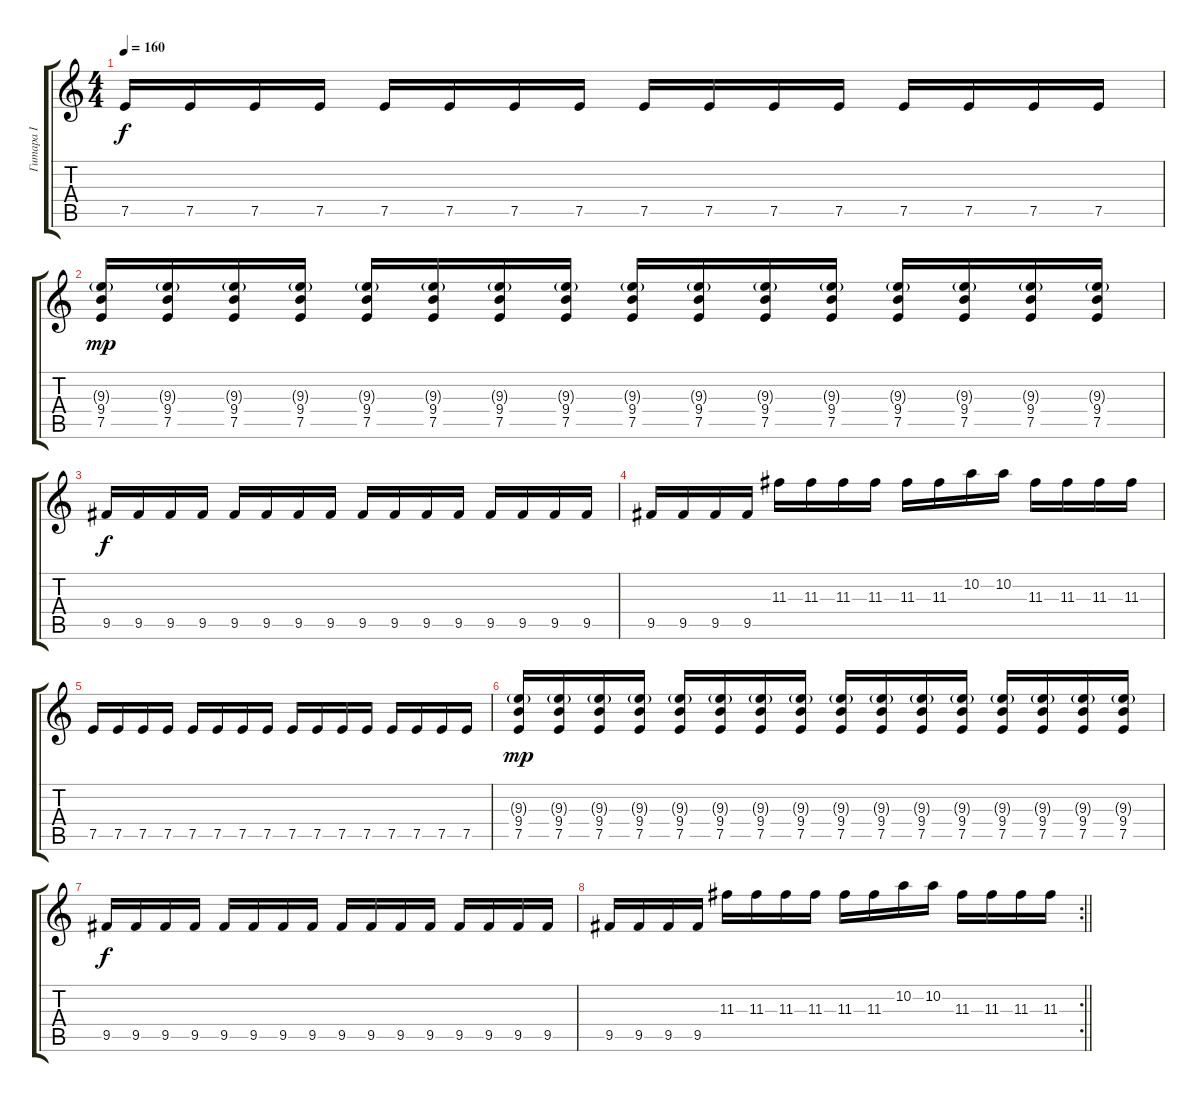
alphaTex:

\track ("Гитара I" "Гитара I") {instrument distortionguitar}
\staff {score tabs}
\tuning (E4 B3 G3 D3 A2 E2) {hide}
\ts (4 4)
\tempo 160
\clef g2
\ks c
7.5.16{dy f} 7.5.16 7.5.16 7.5.16 7.5.16 7.5.16 7.5.16 7.5.16 7.5.16 7.5.16 7.5.16 7.5.16 7.5.16 7.5.16 7.5.16 7.5.16 |
(9.3{g} 9.4 7.5).16{dy mp} (9.3{g} 9.4 7.5).16 (9.3{g} 9.4 7.5).16 (9.3{g} 9.4 7.5).16 (9.3{g} 9.4 7.5).16 (9.3{g} 9.4 7.5).16 (9.3{g} 9.4 7.5).16 (9.3{g} 9.4 7.5).16 (9.3{g} 9.4 7.5).16 (9.3{g} 9.4 7.5).16 (9.3{g} 9.4 7.5).16 (9.3{g} 9.4 7.5).16 (9.3{g} 9.4 7.5).16 (9.3{g} 9.4 7.5).16 (9.3{g} 9.4 7.5).16 (9.3{g} 9.4 7.5).16 |
9.5.16{dy f} 9.5.16 9.5.16 9.5.16 9.5.16 9.5.16 9.5.16 9.5.16 9.5.16 9.5.16 9.5.16 9.5.16 9.5.16 9.5.16 9.5.16 9.5.16 |
9.5.16 9.5.16 9.5.16 9.5.16 11.3.16 11.3.16 11.3.16 11.3.16 11.3.16 11.3.16 10.2.16 10.2.16 11.3.16 11.3.16 11.3.16 11.3.16 |
7.5.16 7.5.16 7.5.16 7.5.16 7.5.16 7.5.16 7.5.16 7.5.16 7.5.16 7.5.16 7.5.16 7.5.16 7.5.16 7.5.16 7.5.16 7.5.16 |
(9.3{g} 9.4 7.5).16{dy mp} (9.3{g} 9.4 7.5).16 (9.3{g} 9.4 7.5).16 (9.3{g} 9.4 7.5).16 (9.3{g} 9.4 7.5).16 (9.3{g} 9.4 7.5).16 (9.3{g} 9.4 7.5).16 (9.3{g} 9.4 7.5).16 (9.3{g} 9.4 7.5).16 (9.3{g} 9.4 7.5).16 (9.3{g} 9.4 7.5).16 (9.3{g} 9.4 7.5).16 (9.3{g} 9.4 7.5).16 (9.3{g} 9.4 7.5).16 (9.3{g} 9.4 7.5).16 (9.3{g} 9.4 7.5).16 |
9.5.16{dy f} 9.5.16 9.5.16 9.5.16 9.5.16 9.5.16 9.5.16 9.5.16 9.5.16 9.5.16 9.5.16 9.5.16 9.5.16 9.5.16 9.5.16 9.5.16 |
\rc 2
\barLineRight lightlight
9.5.16 9.5.16 9.5.16 9.5.16 11.3.16 11.3.16 11.3.16 11.3.16 11.3.16 11.3.16 10.2.16 10.2.16 11.3.16 11.3.16 11.3.16 11.3.16
